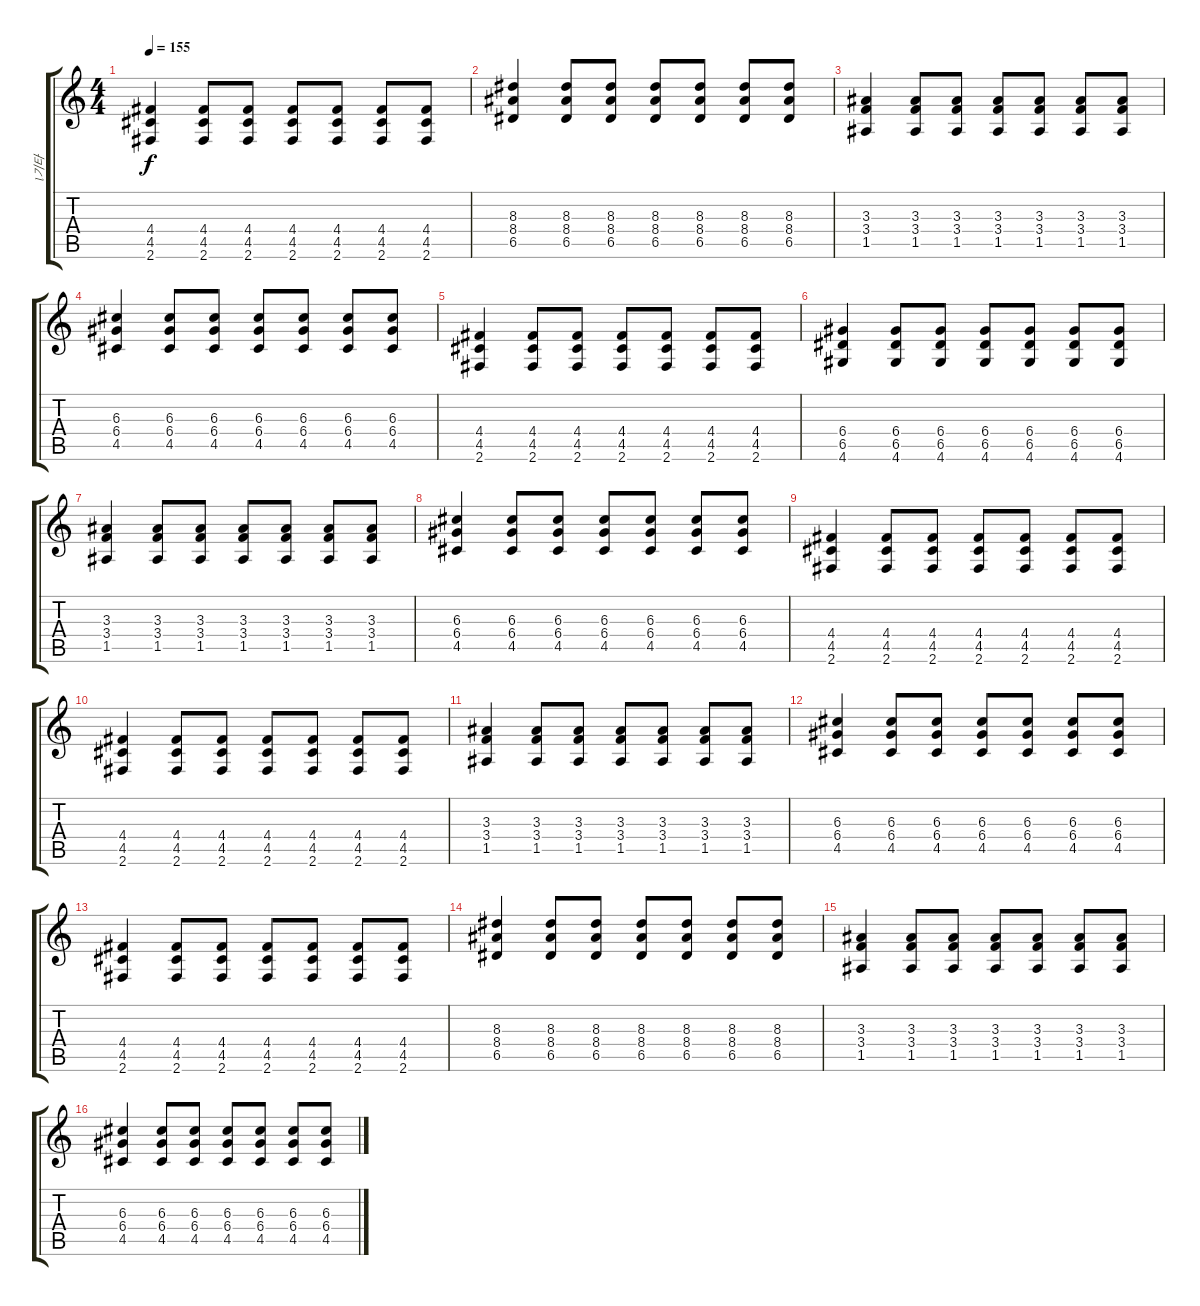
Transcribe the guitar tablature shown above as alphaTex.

\track ("l기타" "l기타") {instrument distortionguitar}
\staff {score tabs}
\tuning (E4 B3 G3 D3 A2 E2) {hide}
\ts (4 4)
\tempo 155
\clef g2
\ks c
(4.4 4.5 2.6).4{dy f} (4.4 4.5 2.6).8 (4.4 4.5 2.6).8 (4.4 4.5 2.6).8 (4.4 4.5 2.6).8 (4.4 4.5 2.6).8 (4.4 4.5 2.6).8 |
(8.3 8.4 6.5).4 (8.3 8.4 6.5).8 (8.3 8.4 6.5).8 (8.3 8.4 6.5).8 (8.3 8.4 6.5).8 (8.3 8.4 6.5).8 (8.3 8.4 6.5).8 |
(3.3 3.4 1.5).4 (3.3 3.4 1.5).8 (3.3 3.4 1.5).8 (3.3 3.4 1.5).8 (3.3 3.4 1.5).8 (3.3 3.4 1.5).8 (3.3 3.4 1.5).8 |
(6.3 6.4 4.5).4 (6.3 6.4 4.5).8 (6.3 6.4 4.5).8 (6.3 6.4 4.5).8 (6.3 6.4 4.5).8 (6.3 6.4 4.5).8 (6.3 6.4 4.5).8 |
(4.4 4.5 2.6).4 (4.4 4.5 2.6).8 (4.4 4.5 2.6).8 (4.4 4.5 2.6).8 (4.4 4.5 2.6).8 (4.4 4.5 2.6).8 (4.4 4.5 2.6).8 |
(6.4 6.5 4.6).4 (6.4 6.5 4.6).8 (6.4 6.5 4.6).8 (6.4 6.5 4.6).8 (6.4 6.5 4.6).8 (6.4 6.5 4.6).8 (6.4 6.5 4.6).8 |
(3.3 3.4 1.5).4 (3.3 3.4 1.5).8 (3.3 3.4 1.5).8 (3.3 3.4 1.5).8 (3.3 3.4 1.5).8 (3.3 3.4 1.5).8 (3.3 3.4 1.5).8 |
(6.3 6.4 4.5).4 (6.3 6.4 4.5).8 (6.3 6.4 4.5).8 (6.3 6.4 4.5).8 (6.3 6.4 4.5).8 (6.3 6.4 4.5).8 (6.3 6.4 4.5).8 |
(4.4 4.5 2.6).4 (4.4 4.5 2.6).8 (4.4 4.5 2.6).8 (4.4 4.5 2.6).8 (4.4 4.5 2.6).8 (4.4 4.5 2.6).8 (4.4 4.5 2.6).8 |
(4.4 4.5 2.6).4 (4.4 4.5 2.6).8 (4.4 4.5 2.6).8 (4.4 4.5 2.6).8 (4.4 4.5 2.6).8 (4.4 4.5 2.6).8 (4.4 4.5 2.6).8 |
(3.3 3.4 1.5).4 (3.3 3.4 1.5).8 (3.3 3.4 1.5).8 (3.3 3.4 1.5).8 (3.3 3.4 1.5).8 (3.3 3.4 1.5).8 (3.3 3.4 1.5).8 |
(6.3 6.4 4.5).4 (6.3 6.4 4.5).8 (6.3 6.4 4.5).8 (6.3 6.4 4.5).8 (6.3 6.4 4.5).8 (6.3 6.4 4.5).8 (6.3 6.4 4.5).8 |
(4.4 4.5 2.6).4 (4.4 4.5 2.6).8 (4.4 4.5 2.6).8 (4.4 4.5 2.6).8 (4.4 4.5 2.6).8 (4.4 4.5 2.6).8 (4.4 4.5 2.6).8 |
(8.3 8.4 6.5).4 (8.3 8.4 6.5).8 (8.3 8.4 6.5).8 (8.3 8.4 6.5).8 (8.3 8.4 6.5).8 (8.3 8.4 6.5).8 (8.3 8.4 6.5).8 |
(3.3 3.4 1.5).4 (3.3 3.4 1.5).8 (3.3 3.4 1.5).8 (3.3 3.4 1.5).8 (3.3 3.4 1.5).8 (3.3 3.4 1.5).8 (3.3 3.4 1.5).8 |
(6.3 6.4 4.5).4 (6.3 6.4 4.5).8 (6.3 6.4 4.5).8 (6.3 6.4 4.5).8 (6.3 6.4 4.5).8 (6.3 6.4 4.5).8 (6.3 6.4 4.5).8
